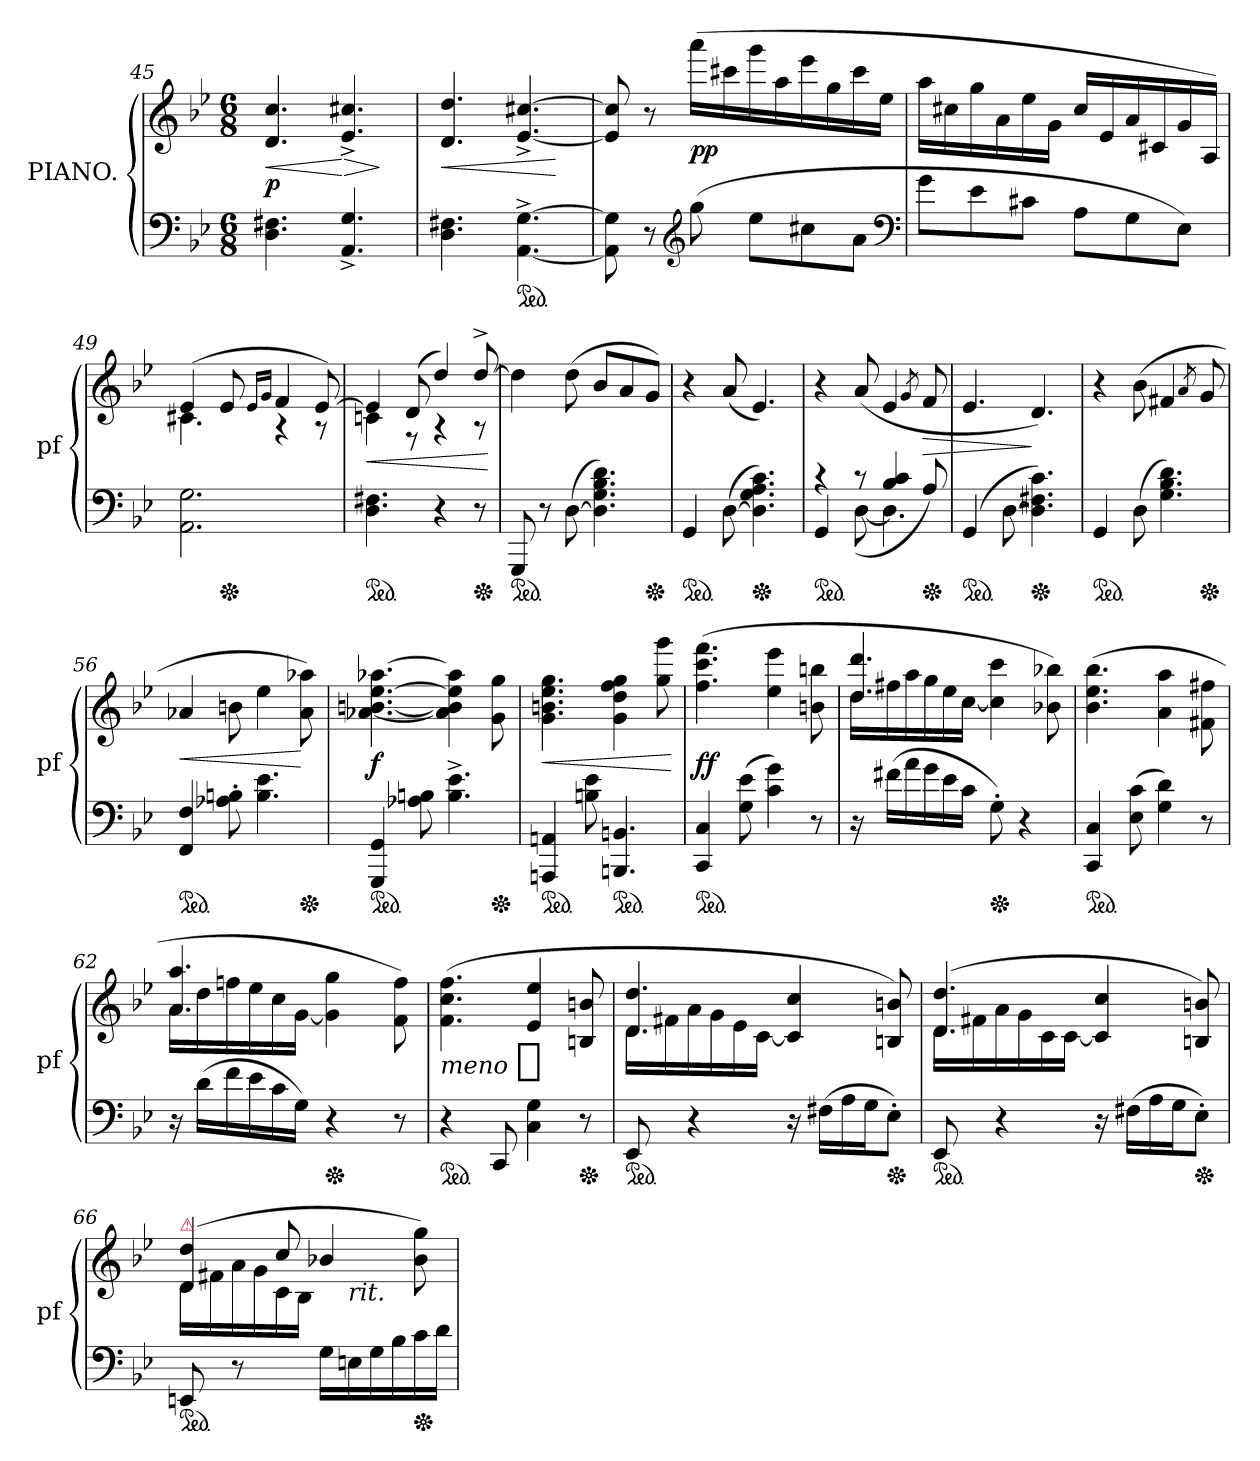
**kern	**kern	**dynam
*part1	*part1	*part1
*staff2	*staff1	*staff1/2
*I"PIANO.	*	*
*I'pf	*	*
*clefF4	*clefG2	*
*k[b-e-]	*k[b-e-]	*
*g:	*g:	*
*M6/8	*M6/8	*
=45	=45	=45
!	!	!LO:HP:b
4.D\ 4.F#X\	4.d/ 4.cc/	< p
!	!	!LO:HP:n=1:b
4.AA^</ 4.G^</	4.e-^</ 4.cc#X^</	[ >
.	.	]
=46	=46	=46
!	!	!LO:HP:b
4.D\ 4.F#X\	4.d/ 4.dd/	<
*ped	*	*
[4.AA^>\ [4.G^>\	[4.e-^</ [4.cc#X^</	.
.	.	[
=47	=47	=47
8AA]\ 8G]\	8e-]/ 8cc#]/	.
8r	8r	.
*clefG2	*	*
(>8gg\	(>16aaa\LL	pp
.	16ccc#X\	.
8ee-\L	16ggg\	.
.	16aa\	.
8cc#X\	16eee-\	.
.	16gg\	.
8a\J	16ccc#\	.
.	16ee-\JJ	.
*clefF4	*	*
=48	=48	=48
8g\L	16aa\LL	.
.	16cc#X\	.
8e-\	16gg\	.
.	16a\	.
8c#X\J	16ee-\	.
.	16g\JJ	.
8A\L	16cc#/LL	.
.	16e-/	.
8G\	16a/	.
.	16c#X/	.
8E-\J)	16g/	.
.	16A/JJ)	.
=49	=49	=49
*	*^	*
2.AA\ 2.G\	(>4e-/	4.c#X\	.
*Xped	*	*	*
.	8e-/	.	.
.	16qqe-/LL	.	.
.	16qqg/JJ	.	.
.	4f/	4r	.
.	[8e-/)	8r	.
=50	=50	=50	=50
!	!	!	!LO:HP:b
*ped	*	*	*
4.D\ 4.F#X\	4e-/]	4cn\	<
.	(>8d/	8r	.
4r	4dd/)	4r	.
*Xped	*	*	*
8r	[8dd^>/	8r	.
*	*v	*v	*
.	.	[
=51	=51	=51
*ped	*	*
8GGG/	4dd\]	.
8r	.	.
(>[8D\	(>8dd\	.
4.D]\ 4.G\ 4.B-\ 4.d\)	8b-/L	.
.	8a/	.
*Xped	*	*
.	8g/J)	.
=52	=52	=52
*ped	*	*
4GG/	4r	.
(>[8D\	(<8a/	.
*Xped	*	*
4.D]\ 4.G\ 4.A\ 4.c\)	4.e-/)	.
=53	=53	=53
*^	*	*
*ped	*	*	*
4r	4GG/	4r	.
8r	(>[8D\	(<8a/	.
4B-/ 4c/	4.D\]	4e-/	.
.	.	8qg/	.
!	!	!	!LO:HP:b
*Xped	*	*	*
8A/)	.	8f/	>
*v	*v	*	*
=54	=54	=54
*ped	*	*
(>4GG/	4.e-/	.
[8D\	.	.
*Xped	*	*
4.D]\ 4.F#X\ 4.c\)	4.d/)	]
=55	=55	=55
*ped	*	*
4GG/	4r	.
(>8D\	(>8b-\	.
4.G\ 4.B-\ 4.d\)	4f#X/	.
.	8qa/	.
*Xped	*	*
.	8g/	.
=56	=56	=56
!	!	!LO:HP:b
*ped	*	*
4FF/ 4F/	4a-X/	<
8A-X'\ 8Bn'\	8bn\	.
4.B\ 4.e-\	4ee-\	.
*Xped	*	*
.	8a-\ 8aa-X\)	[
=57	=57	=57
*ped	*	*
4GGG/ 4GG/	[4.a-X\ [4.bn\ [4.ee-\ [4.aa-X\	f
8A-X\ 8Bn\	.	.
4.B^>\ 4.e-^>\	4a-]\ 4b]\ 4ee-]\ 4aa-]\	.
*Xped	*	*
.	8g\ 8gg\	.
=58	=58	=58
!	!	!LO:HP:b
*ped	*	*
4AAAn/ 4AAn/	4.g\ 4.bn\ 4.ee-\ 4.gg\	<
8Bn\ 8e-\	.	.
*ped	*	*
4.BBBn/ 4.BBn/	4g\ 4dd\ 4ff\ 4gg\	.
.	8gg\ 8ggg\	.
.	.	[
=59	=59	=59
*ped	*	*
4CC/ 4C/	(>4.ff\ 4.ccc\ 4.fff\	ff
(>8G\ 8e-\	.	.
4c\ 4g\)	4ee-\ 4eee-\	.
8r	8bn\ 8bbn\	.
=60	=60	=60
*	*^	*
16r	4.dd/ 4.ddd/	16dd\LL	.
(>16f#X\LL	.	16ff#X\	.
16a\	.	16aa\	.
16g\	.	16gg\	.
16e-\	.	16ee-\	.
16c\JJ	.	[<16cc\JJ	.
*Xped	*	*	*
8G'\)	4cc]\ 4ccc\	8ryy	.
4r	.	4ryy	.
.	8b-X\ 8bb-X\)	.	.
*	*v	*v	*
=61	=61	=61
*ped	*	*
4CC/ 4C/	(>4.b-\ 4.ee-\ 4.bb-\	.
(>8E-\ 8c\	.	.
4G\ 4d\)	4a\ 4aa\	.
8r	8f#X\ 8ff#X\	.
=62	=62	=62
*	*^	*
16r	4.a/ 4.aa/	16a\LL	.
(>16d\LL	.	16dd\	.
16f\	.	16ffn\	.
16e-\	.	16ee-\	.
16c\	.	16cc\	.
16G\JJ)	.	[<16g\JJ	.
*Xped	*	*	*
4r	4g]\ 4gg\	8ryy	.
.	.	4ryy	.
8r	8f\ 8ff\)	.	.
*	*v	*v	*
=63	=63	=63
!	!	!LO:DY:t=meno %s
*ped	*	*
4r	(>4.f\ 4.cc\ 4.ff\	f
8CC/	.	.
4C\ 4G\	4e-/ 4ee-/	.
*Xped	*	*
8r	8Bn/ 8bn/	.
=64	=64	=64
*	*^	*
*ped	*	*	*
8EE-/	4.d/ 4.dd/	16d\LL	.
.	.	16f#X\	.
4r	.	16a\	.
.	.	16g\	.
.	.	16e-\	.
.	.	[<16c\JJ	.
16r	4c]/ 4cc/	4ryy	.
(>16F#X\LL	.	.	.
16A\	.	.	.
16G\J	.	.	.
*Xped	*	*	*
8E-'\J)	8Bn/ 8bn/)	8ryy	.
=65	=65	=65	=65
*ped	*	*	*
8EE-/	(>4.d/ 4.dd/	16d\LL	.
.	.	16f#X\	.
4r	.	16a\	.
.	.	16g\	.
.	.	16c\	.
.	.	[<16c\JJ	.
16r	4c]/ 4cc/	4ryy	.
(>16F#X\LL	.	.	.
16A\	.	.	.
16G\J	.	.	.
*Xped	*	*	*
8E-'\J)	8Bn/ 8bn/)	8ryy	.
=66	=66	=66	=66
!	!LO:TX:a:color=crimson:t=⚠	!	!
*	*	*^	*
*ped	*	*	*	*
8EEn/	(4d/ 4dd/	16d\LL	4..ryy	.
.	.	16f#X\	.	.
8r	.	16a\	.	.
.	.	16g\	.	.
8ryy	8cc/	16c/	.	.
.	.	16B-/JJ	.	.
16G\LL	4b-X/	8ryy	.	.
!	!	!	!LO:TX:b:i:t=rit.	!
16En\	.	.	4ryy	.
16G\	.	4ryy	.	.
16B-\	.	.	.	.
*Xped	*	*	*	*
16c\	8b-\ 8gg\)	.	.	.
16d\JJ	.	.	16ryy	.
*	*v	*v	*v	*
=	=	=
*-	*-	*-
